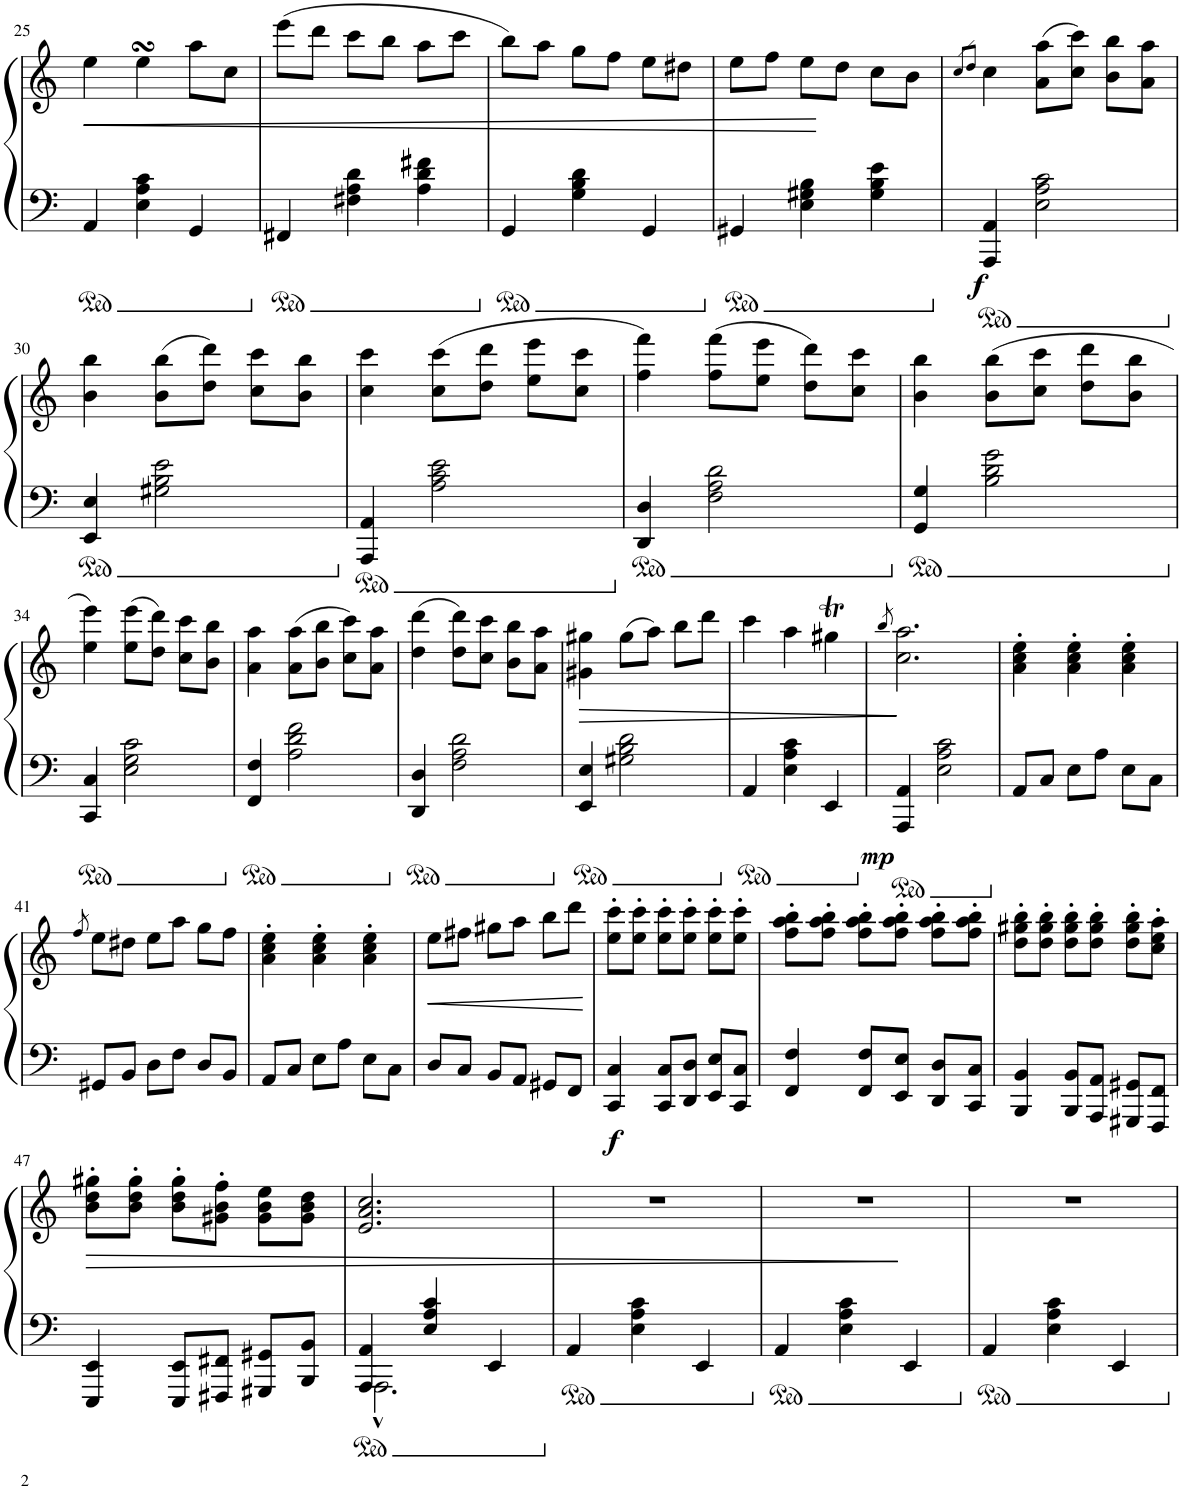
**kern	**kern	**dynam
*part1	*part1	*part1
*staff2	*staff1	*staff1/2
*I"Piano	*	*
*I'Pno.	*	*
!!LO:PB:g=z
*clefF4	*clefG2	*
*k[]	*k[]	*
*M3/4	*M3/4	*
=25	=25	=25
!	!	!LO:HP:b
4AA/	4ee\	<
4E\ 4A\ 4c\	4eesSsS\	.
4GG/	8aa\L	.
.	8cc\J	.
.	.	[
=26	=26	=26
4FF#X/	(8eee\L	.
.	8ddd\J	.
4F#X\ 4A\ 4d\	8ccc\L	.
.	8bb\J	.
4A\ 4d\ 4f#X\	8aa\L	.
.	8ccc\J	.
=27	=27	=27
4GG/	8bb\L)	.
.	8aa\J	.
4G\ 4B\ 4d\	8gg\L	.
.	8ff\J	.
4GG/	8ee\L	.
.	8dd#X\J	.
=28	=28	=28
4GG#X/	8ee\L	.
.	8ff\J	.
4E\ 4G#X\ 4B\	8ee\L	.
.	8dd\J	.
4G#\ 4B\ 4e\	8cc\L	.
.	8b\J	.
=29	=29	=29
.	8qcc/L	.
.	8qdd/J	.
!	!	!LO:DY:b=2
4AAA/ 4AA/	4cc\	f
2E\ 2A\ 2c\	(8a\ 8aa\L	.
.	8cc\ 8ccc\J)	.
.	8b\ 8bb\L	.
.	8a\ 8aa\J	.
!!LO:LB:g=z
=30	=30	=30
4EE/ 4E/	4b\ 4bb\	.
2G#X\ 2B\ 2e\	(8b\ 8bb\L	.
.	8dd\ 8ddd\J)	.
.	8cc\ 8ccc\L	.
.	8b\ 8bb\J	.
=31	=31	=31
4AAA/ 4AA/	4cc\ 4ccc\	.
2A\ 2c\ 2e\	(8cc\ 8ccc\L	.
.	8dd\ 8ddd\J	.
.	8ee\ 8eee\L	.
.	8cc\ 8ccc\J	.
=32	=32	=32
4DD/ 4D/	4ff\ 4fff\)	.
2F\ 2A\ 2d\	(8ff\ 8fff\L	.
.	8ee\ 8eee\J	.
.	8dd\ 8ddd\L)	.
.	8cc\ 8ccc\J	.
=33	=33	=33
4GG/ 4G/	4b\ 4bb\	.
2B\ 2d\ 2g\	(8b\ 8bb\L	.
.	8cc\ 8ccc\J	.
.	8dd\ 8ddd\L	.
.	8b\ 8bb\J	.
!!LO:LB:g=z
=34	=34	=34
4CC/ 4C/	4ee\ 4eee\)	.
2E\ 2G\ 2c\	(8ee\ 8eee\L	.
.	8dd\ 8ddd\J)	.
.	8cc\ 8ccc\L	.
.	8b\ 8bb\J	.
=35	=35	=35
4FF/ 4F/	4a\ 4aa\	.
2A\ 2d\ 2f\	(8a\ 8aa\L	.
.	8b\ 8bb\J	.
.	8cc\ 8ccc\L)	.
.	8a\ 8aa\J	.
=36	=36	=36
4DD/ 4D/	(4dd\ 4ddd\	.
2F\ 2A\ 2d\	8dd\ 8ddd\L)	.
.	8cc\ 8ccc\J	.
.	8b\ 8bb\L	.
.	8a\ 8aa\J	.
=37	=37	=37
!	!	!LO:HP:b
4EE/ 4E/	4g#X\ 4gg#X\	>
2G#X\ 2B\ 2d\	(8gg#\L	.
.	8aa\J)	.
.	8bb\L	.
.	8ddd\J	.
.	.	]
=38	=38	=38
4AA/	4ccc\	.
4E\ 4A\ 4c\	4aa\	.
4EE/	4gg#Xt\	.
=39	=39	=39
.	8qbb/	.
!	!	!LO:DY:b=2
4AAA/ 4AA/	2.cc\ 2.aa\	mp
2E\ 2A\ 2c\	.	.
=40	=40	=40
8AA/L	4a\' 4cc\' 4ee\'	.
8C/J	.	.
8E\L	4a\' 4cc\' 4ee\'	.
8A\J	.	.
8E\L	4a\' 4cc\' 4ee\'	.
8C\J	.	.
!!LO:LB:g=z
=41	=41	=41
.	8qff/	.
8GG#X/L	8ee\L	.
8BB/J	8dd#X\J	.
8D\L	8ee\L	.
8F\J	8aa\J	.
8D/L	8gg\L	.
8BB/J	8ff\J	.
=42	=42	=42
8AA/L	4a\' 4cc\' 4ee\'	.
8C/J	.	.
8E\L	4a\' 4cc\' 4ee\'	.
8A\J	.	.
8E\L	4a\' 4cc\' 4ee\'	.
8C\J	.	.
=43	=43	=43
!	!	!LO:HP:b
8D/L	8ee\L	<
8C/J	8ff#X\J	.
8BB/L	8gg#X\L	.
8AA/J	8aa\J	.
8GG#X/L	8bb\L	.
8FF/J	8ddd\J	.
.	.	[
=44	=44	=44
!	!	!LO:DY:b=2
4CC/ 4C/	8ee\' 8ccc\'L	f
.	8ee\' 8ccc\'J	.
8CC/ 8C/L	8ee\' 8ccc\'L	.
8DD/ 8D/J	8ee\' 8ccc\'J	.
8EE/ 8E/L	8ee\' 8ccc\'L	.
8CC/ 8C/J	8ee\' 8ccc\'J	.
=45	=45	=45
4FF/ 4F/	8ff\' 8aa\' 8bb\'L	.
.	8ff\' 8aa\' 8bb\'J	.
8FF/ 8F/L	8ff\' 8aa\' 8bb\'L	.
8EE/ 8E/J	8ff\' 8aa\' 8bb\'J	.
8DD/ 8D/L	8ff\' 8aa\' 8bb\'L	.
8CC/ 8C/J	8ff\' 8aa\' 8bb\'J	.
=46	=46	=46
4BBB/ 4BB/	8dd\' 8gg#X\' 8bb\'L	.
.	8dd\' 8gg#\' 8bb\'J	.
8BBB/ 8BB/L	8dd\' 8gg#\' 8bb\'L	.
8AAA/ 8AA/J	8dd\' 8gg#\' 8bb\'J	.
8GGG#X/ 8GG#X/L	8dd\' 8gg#\' 8bb\'L	.
8FFF/ 8FF/J	8cc\' 8ee\' 8aa\'J	.
!!LO:LB:g=z
=47	=47	=47
!	!	!LO:HP:b
4EEE/ 4EE/	8b\' 8dd\' 8gg#X\'L	>
.	8b\' 8dd\' 8gg#\'J	.
8EEE/ 8EE/L	8b\' 8dd\' 8gg#\'L	.
8FFF#X/ 8FF#X/J	8g#X\' 8b\' 8ff\'J	.
8GGG#X/ 8GG#X/L	8g#\ 8b\ 8ee\L	.
8BBB/ 8BB/J	8g#\ 8b\ 8dd\J	.
.	.	]
=48	=48	=48
*^	*	*
4AAA/ 4AA/	2.AAA^^\	2.e/ 2.a/ 2.cc/	.
4E/ 4A/ 4c/	.	.	.
4EE/	.	.	.
*v	*v	*	*
=49	=49	=49
4AA/	2.r	.
4E\ 4A\ 4c\	.	.
4EE/	.	.
=50	=50	=50
4AA/	2.r	.
4E\ 4A\ 4c\	.	.
4EE/	.	.
=51	=51	=51
4AA/	2.r	.
4E\ 4A\ 4c\	.	.
4EE/	.	.
=	=	=
*-	*-	*-
